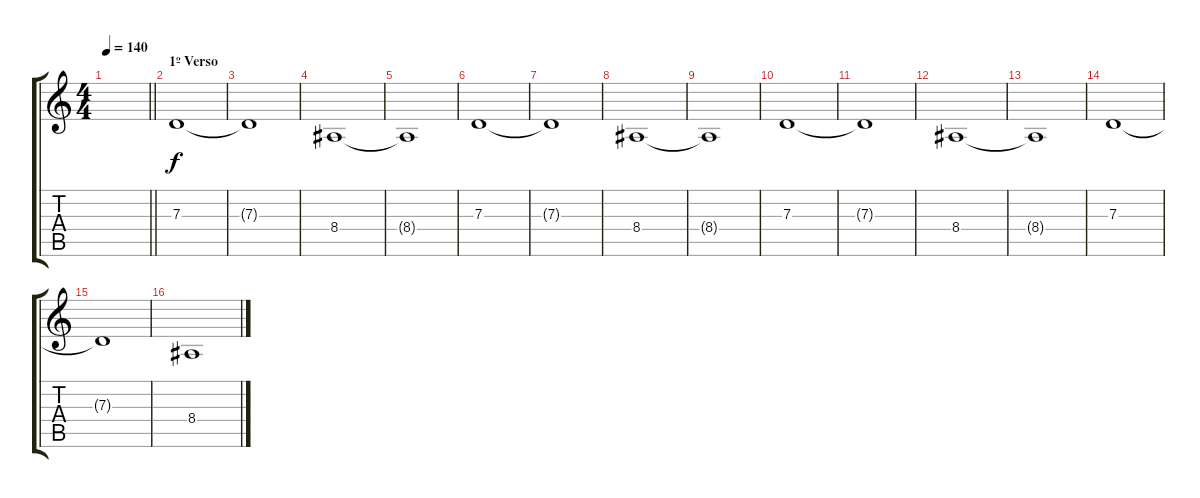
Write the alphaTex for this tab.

\track "" {instrument stringensemble1}
\staff {score tabs}
\tuning (E4 B3 G3 D3 A2 E2) {hide}
\ts (4 4)
\tempo 140
\clef g2
\barLineRight lightlight
\ks c
|
\section ("" "1º Verso")
7.3.1{volume 8} |
7.3{t}.1 |
8.4.1 |
8.4{t}.1 |
7.3.1 |
7.3{t}.1 |
8.4.1 |
8.4{t}.1 |
7.3.1 |
7.3{t}.1 |
8.4.1 |
8.4{t}.1 |
7.3.1 |
7.3{t}.1 |
8.4.1
